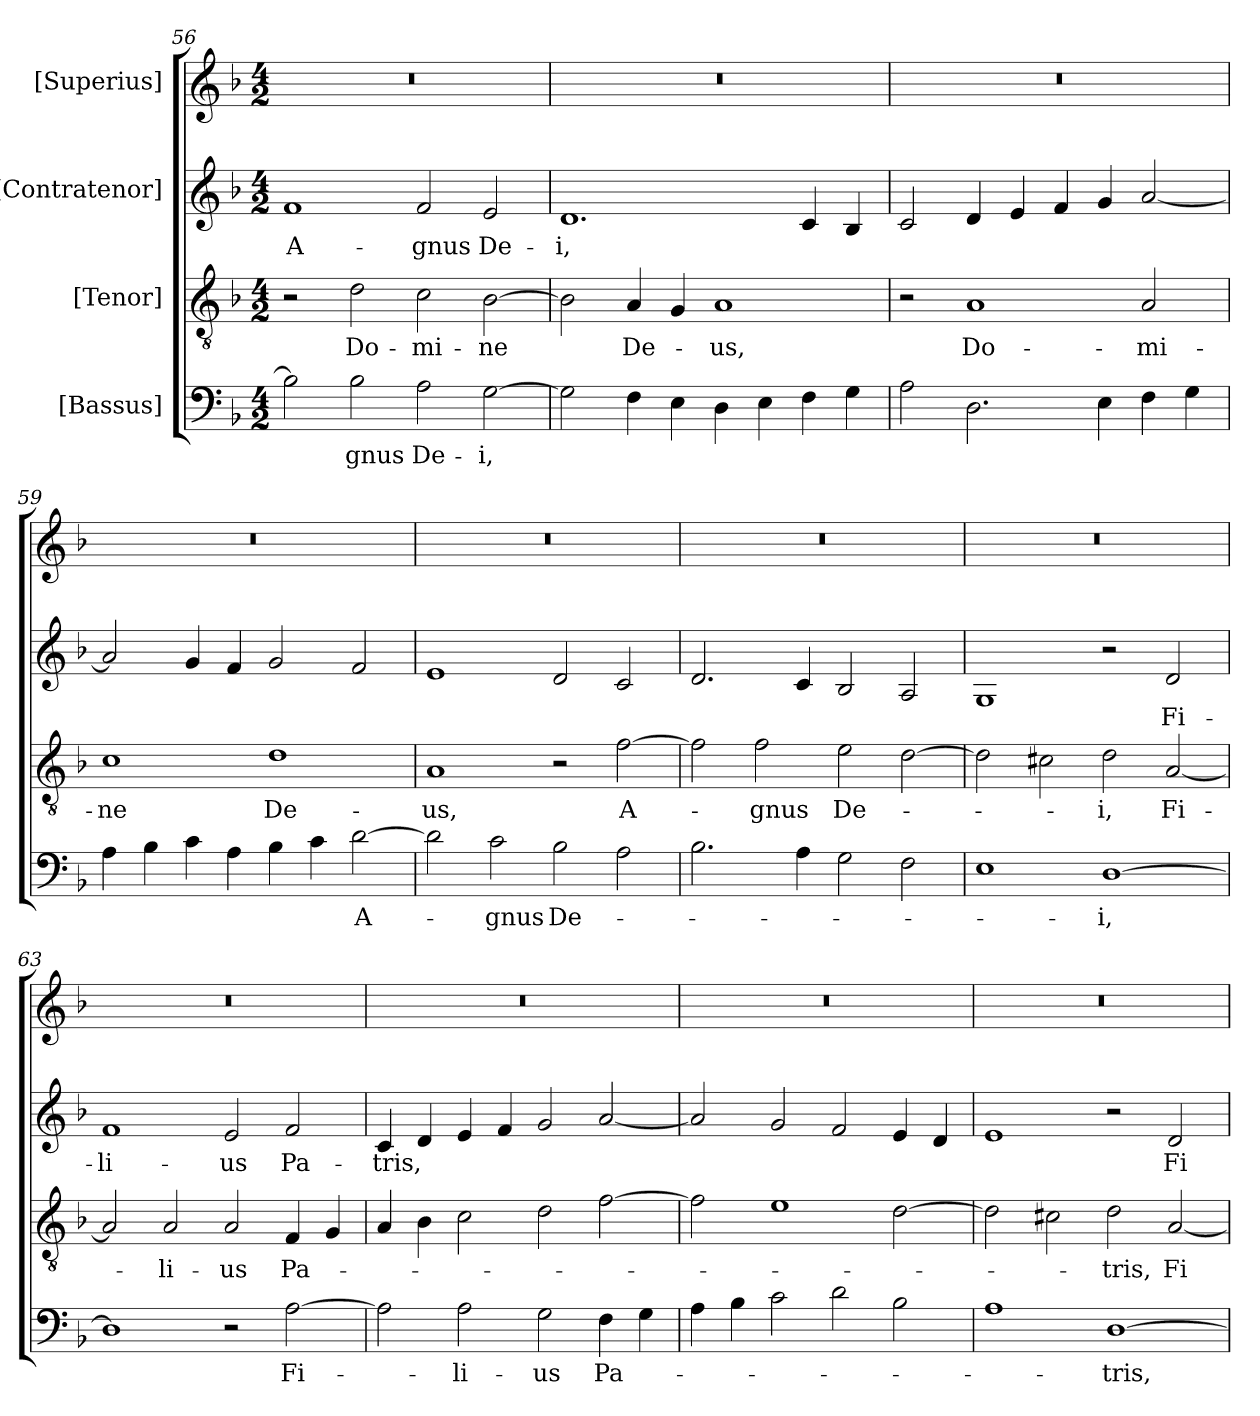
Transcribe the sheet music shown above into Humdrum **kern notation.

**kern	**text	**kern	**text	**kern	**text	**kern
*part4	*part4	*part3	*part3	*part2	*part2	*part1
*staff4	*staff4	*staff3	*staff3	*staff2	*staff2	*staff1
*I"[Bassus]	*	*I"[Tenor]	*	*I"[Contratenor]	*	*I"[Superius]
*clefF4	*	*clefGv2	*	*clefG2	*	*clefG2
*k[b-]	*	*k[b-]	*	*k[b-]	*	*k[b-]
*M4/2	*	*M4/2	*	*M4/2	*	*M4/2
=56	=56	=56	=56	=56	=56	=56
2B-\]	.	2r	.	1f/	A-	0r
2B-\	-gnus	2d\	Do-	.	.	.
2A\	De-	2c\	-mi-	2f/	-gnus	.
[2G\	-i,	[2B-\	-ne	2e/	De-	.
=57	=57	=57	=57	=57	=57	=57
2G\]	.	2B-\]	.	1.d/	-i,	0r
4F\	.	4A/	De-	.	.	.
4E\	.	4G/	.	.	.	.
4D\	.	1A/	-us,	.	.	.
4E\	.	.	.	.	.	.
4F\	.	.	.	4c/	.	.
4G\	.	.	.	4B-/	.	.
=58	=58	=58	=58	=58	=58	=58
2A\	.	2r	.	2c/	.	0r
2.D\	.	1A/	Do-	4d/	.	.
.	.	.	.	4e/	.	.
.	.	.	.	4f/	.	.
4E\	.	.	.	4g/	.	.
4F\	.	2A/	-mi-	[2a/	.	.
4G\	.	.	.	.	.	.
=59	=59	=59	=59	=59	=59	=59
4A\	.	1c\	-ne	2a/]	.	0r
4B-\	.	.	.	.	.	.
4c\	.	.	.	4g/	.	.
4A\	.	.	.	4f/	.	.
4B-\	.	1d\	De-	2g/	.	.
4c\	.	.	.	.	.	.
[2d\	A-	.	.	2f/	.	.
=60	=60	=60	=60	=60	=60	=60
2d\]	.	1A/	-us,	1e/	.	0r
2c\	-gnus	.	.	.	.	.
2B-\	De-	2r	.	2d/	.	.
2A\	.	[2f\	A-	2c/	.	.
=61	=61	=61	=61	=61	=61	=61
2.B-\	.	2f\]	.	2.d/	.	0r
.	.	2f\	-gnus	.	.	.
4A\	.	.	.	4c/	.	.
2G\	.	2e\	De-	2B-/	.	.
2F\	.	[2d\	.	2A/	.	.
=62	=62	=62	=62	=62	=62	=62
1E\	.	2d\]	.	1G/	.	0r
.	.	2c#X\	.	.	.	.
[1D\	-i,	2d\	-i,	2r	.	.
.	.	[2A/	Fi-	2d/	Fi-	.
=63	=63	=63	=63	=63	=63	=63
1D\]	.	2A/]	.	1f/	-li-	0r
.	.	2A/	-li-	.	.	.
2r	.	2A/	-us	2e/	-us	.
[2A\	Fi-	4F/	Pa-	2f/	Pa-	.
.	.	4G/	.	.	.	.
=64	=64	=64	=64	=64	=64	=64
2A\]	.	4A/	.	4c/	-tris,	0r
.	.	4B-\	.	4d/	.	.
2A\	-li-	2c\	.	4e/	.	.
.	.	.	.	4f/	.	.
2G\	-us	2d\	.	2g/	.	.
4F\	Pa-	[2f\	.	[2a/	.	.
4G\	.	.	.	.	.	.
=65	=65	=65	=65	=65	=65	=65
4A\	.	2f\]	.	2a/]	.	0r
4B-\	.	.	.	.	.	.
2c\	.	1e\	.	2g/	.	.
2d\	.	.	.	2f/	.	.
2B-\	.	[2d\	.	4e/	.	.
.	.	.	.	4d/	.	.
=66	=66	=66	=66	=66	=66	=66
1A\	.	2d\]	.	1e/	.	0r
.	.	2c#X\	.	.	.	.
[1D\	-tris,	2d\	-tris,	2r	.	.
.	.	[2A/	Fi-	2d/	Fi-	.
=	=	=	=	=	=	=
*-	*-	*-	*-	*-	*-	*-
